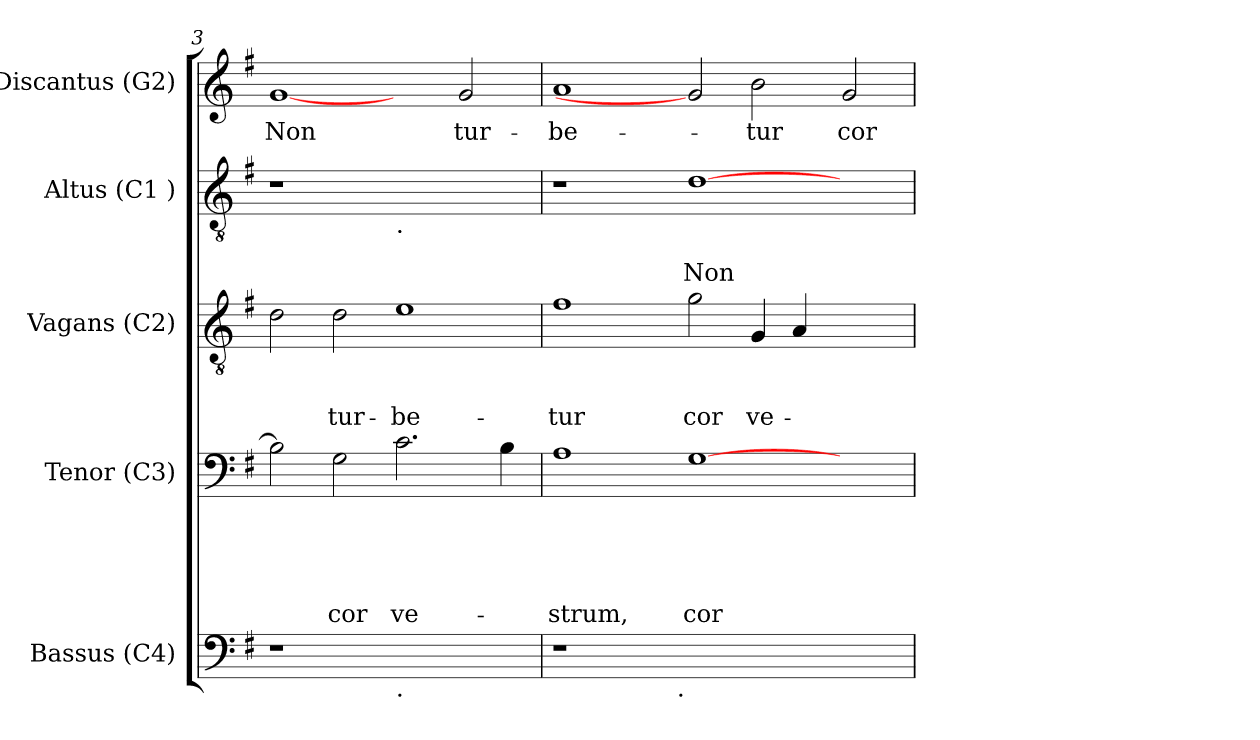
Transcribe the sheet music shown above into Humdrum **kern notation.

**kern	**kern	**text	**text	**text	**text	**text	**kern	**text	**text	**text	**kern	**text	**text	**kern	**text
*part5	*part4	*part4	*part4	*part4	*part4	*part4	*part3	*part3	*part3	*part3	*part2	*part2	*part2	*part1	*part1
*staff5	*staff4	*staff4	*staff4	*staff4	*staff4	*staff4	*staff3	*staff3	*staff3	*staff3	*staff2	*staff2	*staff2	*staff1	*staff1
*I"Bassus (C4)	*I"Tenor (C3)	*	*	*	*	*	*I"Vagans (C2)	*	*	*	*I"Altus (C1 )	*	*	*I"Discantus (G2)	*
*I'B.	*I'T.	*	*	*	*	*	*I'V.	*	*	*	*I'A.	*	*	*I'D.	*
*clefF4	*clefF4	*	*	*	*	*	*clefGv2	*	*	*	*clefGv2	*	*	*clefG2	*
*k[f#]	*k[f#]	*	*	*	*	*	*k[f#]	*	*	*	*k[f#]	*	*	*k[f#]	*
*G:	*G:	*	*	*	*	*	*G:	*	*	*	*G:	*	*	*G:	*
=3	=3	=3	=3	=3	=3	=3	=3	=3	=3	=3	=3	=3	=3	=3	=3
!	!	!	!	!	!	!	!	!	!	!	!	!	!	!	!LO:LY:b
1r	2B\]	.	.	.	.	.	2d\	.	.	.	1r	.	.	[1g	Non
!	!	!	!	!	!	!LO:LY:b	!	!	!	!LO:LY:b	!	!	!	!	!
.	2G\	.	.	.	.	cor	2d\	.	.	tur-	.	.	.	.	.
!	!	!	!	!	!	!	!	!	!	!	!LO:TX:b:t=.	!	!	!	!
!LO:TX:b:t=.	!	!	!	!	!	!	!	!	!	!	!	!	!	!	!
!	!	!	!	!	!	!LO:LY:b	!	!	!	!LO:LY:b	!	!	!	!	!
1ryy	2.c\	.	.	.	.	ve-	1e	.	.	-be-	1ryy	.	.	2ryy	.
!	!	!	!	!	!	!	!	!	!	!	!	!	!	!	!LO:LY:b
.	.	.	.	.	.	.	.	.	.	.	.	.	.	2g/	tur-
.	4B\	.	.	.	.	.	.	.	.	.	.	.	.	.	.
=4	=4	=4	=4	=4	=4	=4	=4	=4	=4	=4	=4	=4	=4	=4	=4
!	!	!	!	!	!	!LO:LY:b	!	!	!	!LO:LY:b	!	!	!	!	!LO:LY:b
*^	*	*	*	*	*	*	*	*	*	*	*	*	*	*	*
1r	2ryy	1A	.	.	.	.	-strum,	1f#	.	.	-tur	1r	.	.	1a	-be-
.	4...ryy	.	.	.	.	.	.	.	.	.	.	.	.	.	.	.
!	!LO:TX:b:t=.	!	!	!	!	!	!	!	!	!	!	!	!	!	!	!
.	1ryy	.	.	.	.	.	.	.	.	.	.	.	.	.	.	.
!	!	!	!	!	!	!	!LO:LY:b	!	!	!	!LO:LY:b	!	!	!LO:LY:b	!	!
1.ryy	.	[<1G	.	.	.	.	cor	2g\	.	.	cor	[<1d	.	Non	2g]	.
!	!	!	!	!	!	!	!	!	!	!	!LO:LY:b	!	!	!	!	!LO:LY:b
.	.	.	.	.	.	.	.	4G/	.	.	ve-	.	.	.	2b\	-tur
.	.	.	.	.	.	.	.	4A/	.	.	.	.	.	.	.	.
.	2ryy	.	.	.	.	.	.	.	.	.	.	.	.	.	.	.
!	!	!	!	!	!	!	!	!	!	!	!	!	!	!	!	!LO:LY:b
.	.	2ryy	.	.	.	.	.	2ryy	.	.	.	2ryy	.	.	2g/	cor
.	32ryy	.	.	.	.	.	.	.	.	.	.	.	.	.	.	.
*v	*v	*	*	*	*	*	*	*	*	*	*	*	*	*	*	*
=	=	=	=	=	=	=	=	=	=	=	=	=	=	=	=
*-	*-	*-	*-	*-	*-	*-	*-	*-	*-	*-	*-	*-	*-	*-	*-
